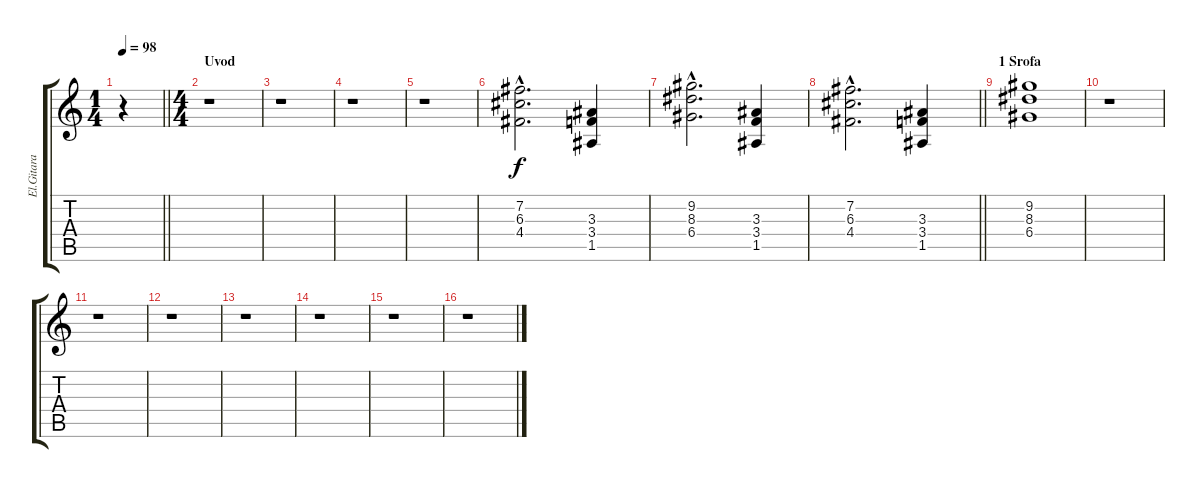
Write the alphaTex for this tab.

\track ("El.Gitara" "El.Gitara") {instrument overdrivenguitar}
\staff {score tabs}
\tuning (E4 B3 G3 D3 A2 E2) {hide}
\ts (1 4)
\tempo 98
\clef g2
\barLineRight lightlight
\ks c
r.4{dy f instrument overdrivenguitar} |
\ts (4 4)
\section ("" "Uvod")
r.1 |
r.1 |
r.1 |
r.1 |
(7.2{hac} 6.3{hac} 4.4{hac}).2{d} (3.3 3.4 1.5).4 |
(9.2{hac} 8.3{hac} 6.4{hac}).2{d} (3.3 3.4 1.5).4 |
\barLineRight lightlight
(7.2{hac} 6.3{hac} 4.4{hac}).2{d} (3.3 3.4 1.5).4 |
\section ("" "1 Srofa")
(9.2 8.3 6.4).1 |
r.1 |
r.1 |
r.1 |
r.1 |
r.1 |
r.1 |
r.1
